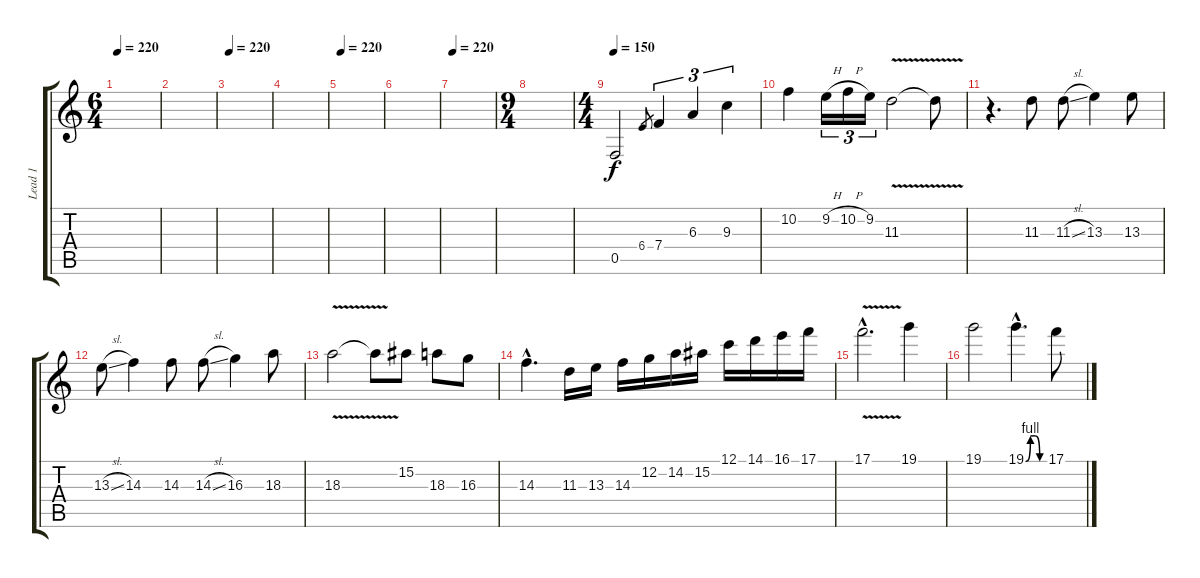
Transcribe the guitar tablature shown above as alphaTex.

\track ("Lead 1" "Lead 1") {instrument overdrivenguitar}
\staff {score tabs}
\tuning (C4 G3 Eb3 Bb2 F2 C2) {hide}
\ts (6 4)
\tempo 220
\clef g2
\ks c
|
|
\tempo 220
|
|
\tempo 220
|
|
\tempo 220
|
\ts (9 4)
|
\ts (4 4)
\tempo 150
0.5.2 6.4.8{gr} 7.4.4{tu (3 2)} 6.3.4{tu (3 2)} 9.3.4{tu (3 2)} |
10.2.4 9.2{h}.16{tu (3 2)} 10.2{h}.16{tu (3 2)} 9.2.16{tu (3 2)} 11.3{v}.2 11.3{t}.8 |
r.4{d} 11.3.8 11.3{sl}.8 13.3.4 13.3.8 |
13.3{sl}.8 14.3.4 14.3.8 14.3{sl}.8 16.3.4 18.3.8 |
18.3{v}.2 18.3{t}.8 15.2.8 18.3.8 16.3.8 |
14.3{hac}.4{d} 11.3.16 13.3.16 14.3.16 12.2.16 14.2.16 15.2.16 12.1.16 14.1.16 16.1.16 17.1.16 |
17.1{v hac}.2{d} 19.1.4 |
19.1.2 19.1{be (custom 0 0 15 4 30 4 45 0 60 0) hac}.4{d} 17.1.8
